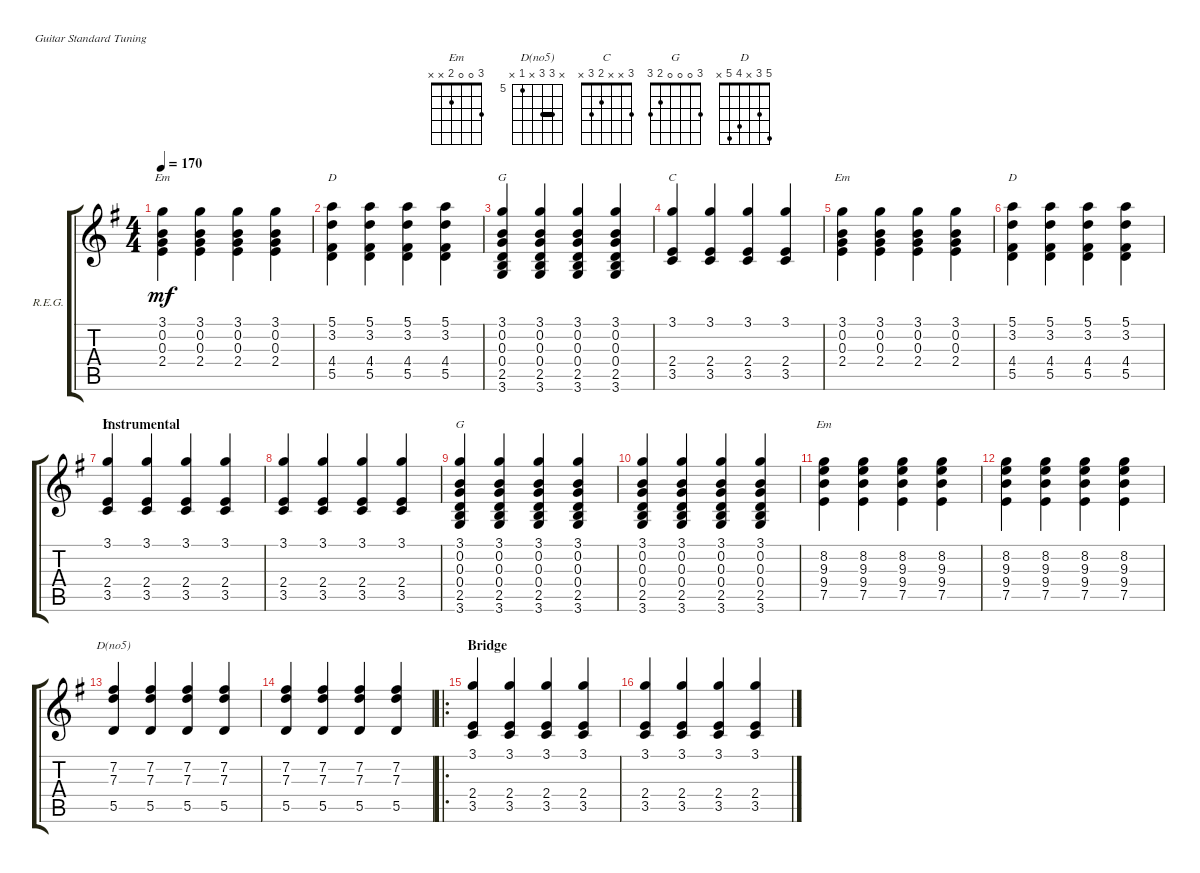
\defaultSystemsLayout 4
\bracketExtendMode groupsimilarinstruments
\firstSystemTrackNameOrientation horizontal
\otherSystemsTrackNameOrientation horizontal
\track ("Rhythm Electric Guitar" "R.E.G.") {multiBarRest instrument overdrivenguitar}
\staff {score tabs}
\tuning (E4 B3 G3 D3 A2 E2)
\chord ("Em" x 8 9 9 7 x) {firstfret 7}
\chord ("D(no5)" x 7 7 x 5 x) {firstfret 5 barre 7}
\chord ("C" 3 x x 2 3 x)
\chord ("G" 3 0 0 0 2 3)
\chord ("Em" 3 0 0 2 x x)
\chord ("D" 5 3 x 4 5 x)
\ts (4 4)
\tempo 170
\clef g2
\ks g
(2.4 0.3 0.2 3.1).4{ch "Em" dy mf} (3.1 2.4 0.3 0.2).4 (3.1 2.4 0.2 0.3).4 (3.1 2.4 0.3 0.2).4 |
(5.5 4.4 3.2 5.1).4{ch "D"} (5.1 3.2 4.4 5.5).4 (5.1 3.2 4.4 5.5).4 (5.1 3.2 4.4 5.5).4 |
(3.6 2.5 0.4 0.3 0.2 3.1).4{ch "G"} (3.1 0.2 0.3 0.4 2.5 3.6).4 (3.1 0.2 0.3 0.4 3.6 2.5).4 (3.1 0.2 0.3 0.4 3.6 2.5).4 |
(3.5 2.4 3.1).4{ch "C"} (3.1 3.5 2.4).4 (3.1 3.5 2.4).4 (3.1 3.5 2.4).4 |
(2.4 0.3 0.2 3.1).4{ch "Em"} (3.1 2.4 0.3 0.2).4 (3.1 2.4 0.2 0.3).4 (3.1 2.4 0.3 0.2).4 |
(5.1 3.2 4.4 5.5).4{ch "D"} (5.1 3.2 4.4 5.5).4 (5.1 3.2 4.4 5.5).4 (3.2 5.1 4.4 5.5).4 |
\section ("" "Instrumental")
(3.5 2.4 3.1).4{ch "C"} (3.1 3.5 2.4).4 (3.1 3.5 2.4).4 (3.1 3.5 2.4).4 |
(3.5 2.4 3.1).4 (3.1 3.5 2.4).4 (3.1 3.5 2.4).4 (3.1 3.5 2.4).4 |
(3.6 2.5 0.4 0.3 0.2 3.1).4{ch "G"} (3.1 0.2 0.3 0.4 2.5 3.6).4 (3.1 0.2 0.3 0.4 3.6 2.5).4 (3.1 0.2 0.3 0.4 3.6 2.5).4 |
(3.6 2.5 0.4 0.3 0.2 3.1).4 (3.1 0.2 0.3 0.4 2.5 3.6).4 (3.1 0.2 0.3 0.4 3.6 2.5).4 (3.1 0.2 0.3 0.4 3.6 2.5).4 |
(7.5 9.4 9.3 8.2).4{ch "Em"} (8.2 9.3 9.4 7.5).4 (8.2 9.3 9.4 7.5).4 (8.2 9.3 9.4 7.5).4 |
(7.5 9.4 9.3 8.2).4 (8.2 9.3 9.4 7.5).4 (8.2 9.3 9.4 7.5).4 (8.2 9.3 9.4 7.5).4 |
(5.5 7.3 7.2).4{ch "D(no5)"} (7.2 7.3 5.5).4 (7.2 7.3 5.5).4 (7.2 7.3 5.5).4 |
(5.5 7.3 7.2).4 (7.2 7.3 5.5).4 (7.2 7.3 5.5).4 (7.2 7.3 5.5).4 |
\ro
\section ("" "Bridge")
(3.5 2.4 3.1).4 (3.1 3.5 2.4).4 (3.1 3.5 2.4).4 (3.1 3.5 2.4).4 |
(3.5 2.4 3.1).4 (3.1 3.5 2.4).4 (3.1 3.5 2.4).4 (3.1 3.5 2.4).4
